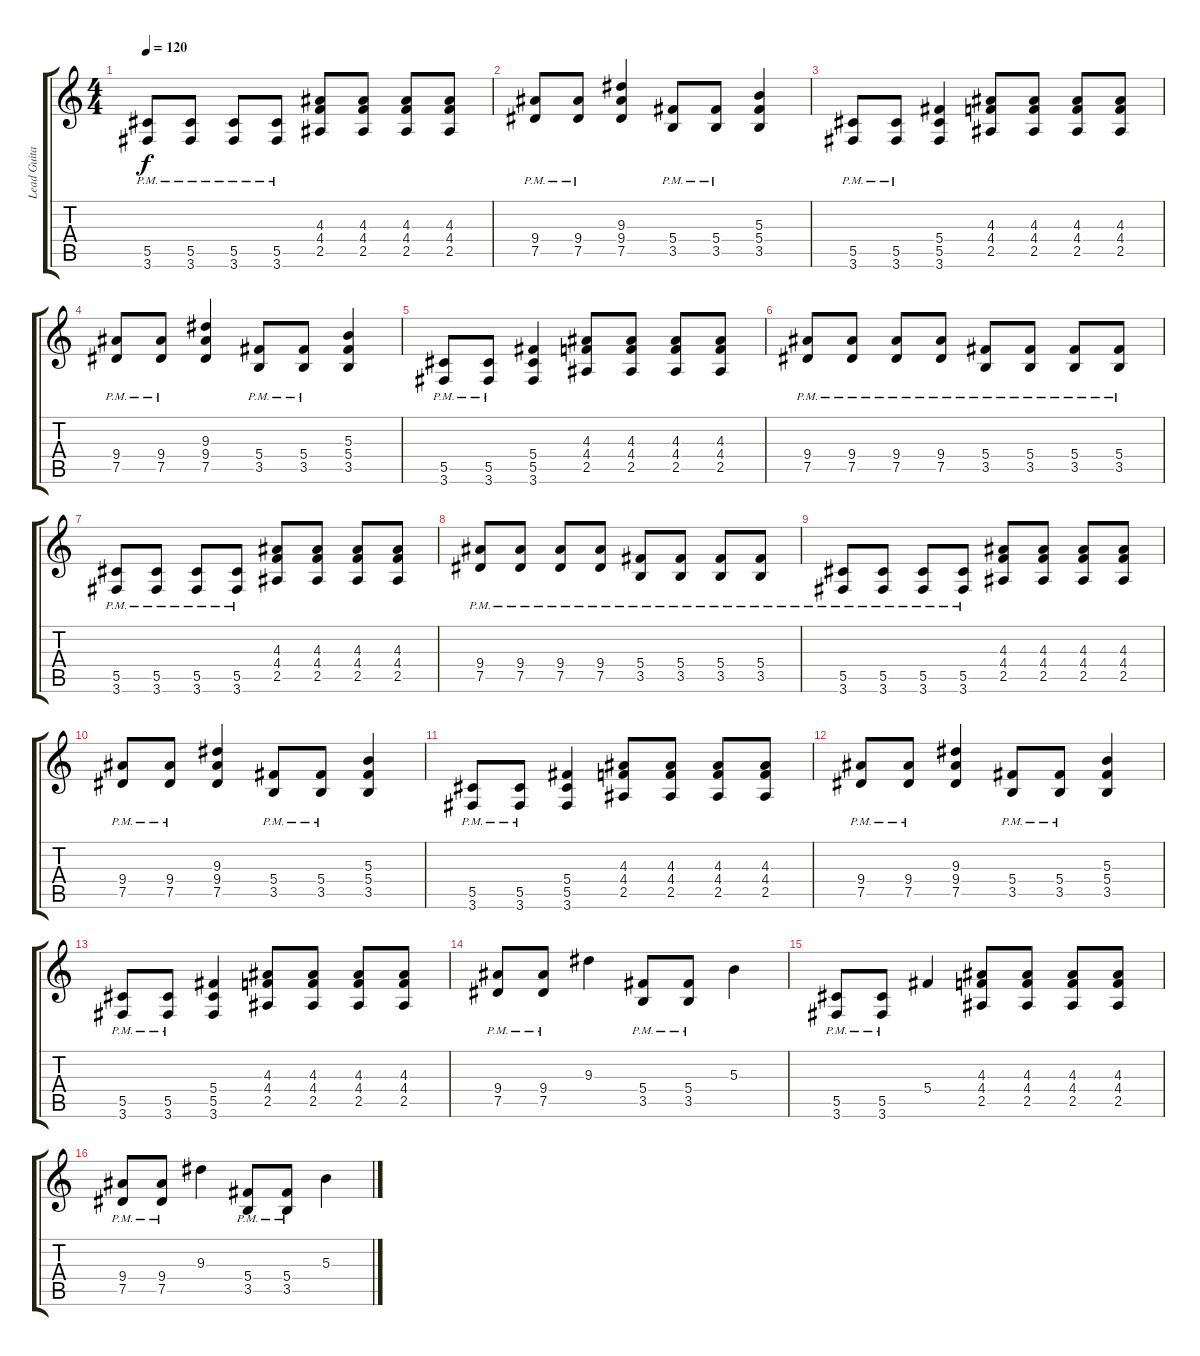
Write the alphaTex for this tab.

\track ("Lead Guitar" "Lead Guita") {instrument distortionguitar}
\staff {score tabs}
\tuning (Eb4 Bb3 Gb3 Db3 Ab2 Eb2) {hide}
\ts (4 4)
\tempo 120
\clef g2
\ks c
(5.5{pm} 3.6{pm}).8{dy f} (5.5{pm} 3.6{pm}).8 (5.5{pm} 3.6{pm}).8 (5.5{pm} 3.6{pm}).8 (4.3 4.4 2.5).8 (4.3 4.4 2.5).8 (4.3 4.4 2.5).8 (4.3 4.4 2.5).8 |
(9.4{pm} 7.5{pm}).8 (9.4{pm} 7.5{pm}).8 (9.3 9.4 7.5).4 (5.4{pm} 3.5{pm}).8 (5.4{pm} 3.5{pm}).8 (5.3 5.4 3.5).4 |
(5.5{pm} 3.6{pm}).8 (5.5{pm} 3.6{pm}).8 (5.4 5.5 3.6).4 (4.3 4.4 2.5).8 (4.3 4.4 2.5).8 (4.3 4.4 2.5).8 (4.3 4.4 2.5).8 |
(9.4{pm} 7.5{pm}).8 (9.4{pm} 7.5{pm}).8 (9.3 9.4 7.5).4 (5.4{pm} 3.5{pm}).8 (5.4{pm} 3.5{pm}).8 (5.3 5.4 3.5).4 |
(5.5{pm} 3.6{pm}).8 (5.5{pm} 3.6{pm}).8 (5.4 5.5 3.6).4 (4.3 4.4 2.5).8 (4.3 4.4 2.5).8 (4.3 4.4 2.5).8 (4.3 4.4 2.5).8 |
(9.4{pm} 7.5{pm}).8 (9.4{pm} 7.5{pm}).8 (9.4{pm} 7.5{pm}).8 (9.4{pm} 7.5{pm}).8 (5.4{pm} 3.5{pm}).8 (5.4{pm} 3.5{pm}).8 (5.4{pm} 3.5{pm}).8 (5.4{pm} 3.5{pm}).8 |
(5.5{pm} 3.6{pm}).8 (5.5{pm} 3.6{pm}).8 (5.5{pm} 3.6{pm}).8 (5.5{pm} 3.6{pm}).8 (4.3 4.4 2.5).8 (4.3 4.4 2.5).8 (4.3 4.4 2.5).8 (4.3 4.4 2.5).8 |
(9.4{pm} 7.5{pm}).8 (9.4{pm} 7.5{pm}).8 (9.4{pm} 7.5{pm}).8 (9.4{pm} 7.5{pm}).8 (5.4{pm} 3.5{pm}).8 (5.4{pm} 3.5{pm}).8 (5.4{pm} 3.5{pm}).8 (5.4{pm} 3.5{pm}).8 |
(5.5{pm} 3.6{pm}).8 (5.5{pm} 3.6{pm}).8 (5.5{pm} 3.6{pm}).8 (5.5{pm} 3.6{pm}).8 (4.3 4.4 2.5).8 (4.3 4.4 2.5).8 (4.3 4.4 2.5).8 (4.3 4.4 2.5).8 |
(9.4{pm} 7.5{pm}).8 (9.4{pm} 7.5{pm}).8 (9.3 9.4 7.5).4 (5.4{pm} 3.5{pm}).8 (5.4{pm} 3.5{pm}).8 (5.3 5.4 3.5).4 |
(5.5{pm} 3.6{pm}).8 (5.5{pm} 3.6{pm}).8 (5.4 5.5 3.6).4 (4.3 4.4 2.5).8 (4.3 4.4 2.5).8 (4.3 4.4 2.5).8 (4.3 4.4 2.5).8 |
(9.4{pm} 7.5{pm}).8 (9.4{pm} 7.5{pm}).8 (9.3 9.4 7.5).4 (5.4{pm} 3.5{pm}).8 (5.4{pm} 3.5{pm}).8 (5.3 5.4 3.5).4 |
(5.5{pm} 3.6{pm}).8 (5.5{pm} 3.6{pm}).8 (5.4 5.5 3.6).4 (4.3 4.4 2.5).8 (4.3 4.4 2.5).8 (4.3 4.4 2.5).8 (4.3 4.4 2.5).8 |
(9.4{pm} 7.5{pm}).8 (9.4{pm} 7.5{pm}).8 9.3.4 (5.4{pm} 3.5{pm}).8 (5.4{pm} 3.5{pm}).8 5.3.4 |
(5.5{pm} 3.6{pm}).8 (5.5{pm} 3.6{pm}).8 5.4.4 (4.3 4.4 2.5).8 (4.3 4.4 2.5).8 (4.3 4.4 2.5).8 (4.3 4.4 2.5).8 |
(9.4{pm} 7.5{pm}).8 (9.4{pm} 7.5{pm}).8 9.3.4 (5.4{pm} 3.5{pm}).8 (5.4{pm} 3.5{pm}).8 5.3.4
